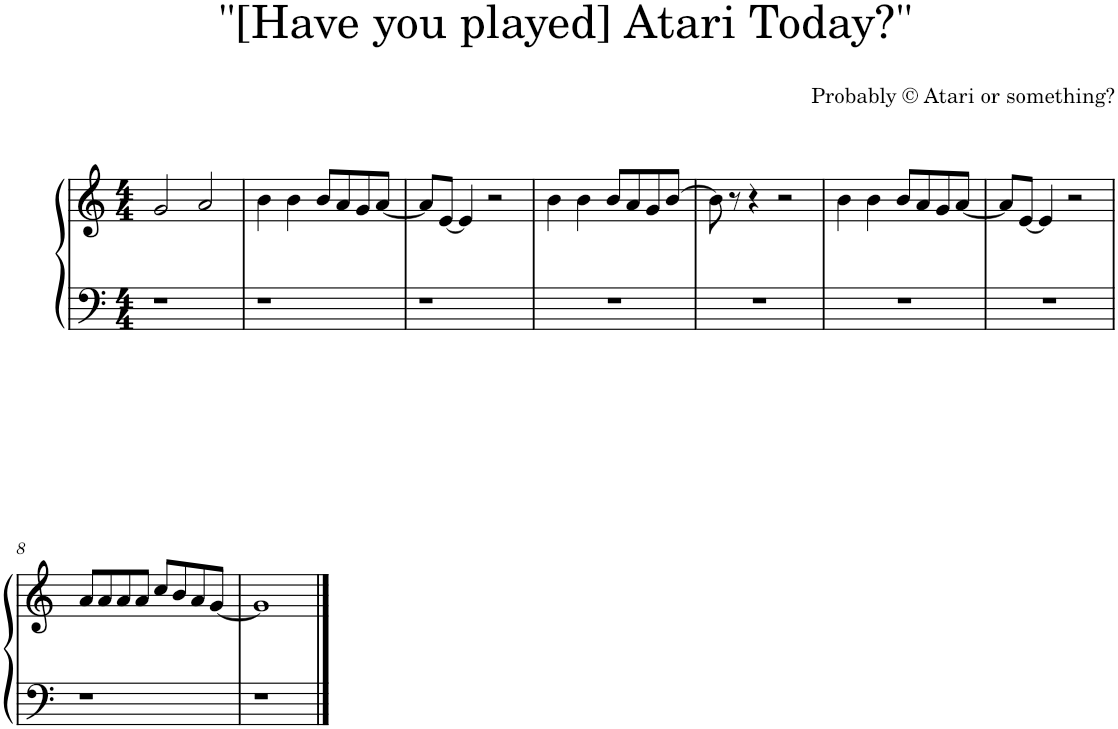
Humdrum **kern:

**kern	**kern
*part1	*part1
*staff2	*staff1
*I"Piano	*
*I'Pno.	*
*clefF4	*clefG2
*k[]	*k[]
*M4/4	*M4/4
=1	=1
1r	2g/
.	2a/
=2	=2
1r	4b\
.	4b\
.	8b/L
.	8a/
.	8g/
.	[8a/J
=3	=3
1r	8a/L]
.	[8e/J
.	4e/]
.	2r
=4	=4
1r	4b\
.	4b\
.	8b/L
.	8a/
.	8g/
.	[8b/J
=5	=5
1r	8b\]
.	8r
.	4r
.	2r
=6	=6
1r	4b\
.	4b\
.	8b/L
.	8a/
.	8g/
.	[8a/J
=7	=7
1r	8a/L]
.	[8e/J
.	4e/]
.	2r
!!LO:LB:g=z
=8	=8
1r	8a/L
.	8a/
.	8a/
.	8a/J
.	8cc/L
.	8b/
.	8a/
.	[8g/J
=9	=9
1r	1g]
==	==
*-	*-
